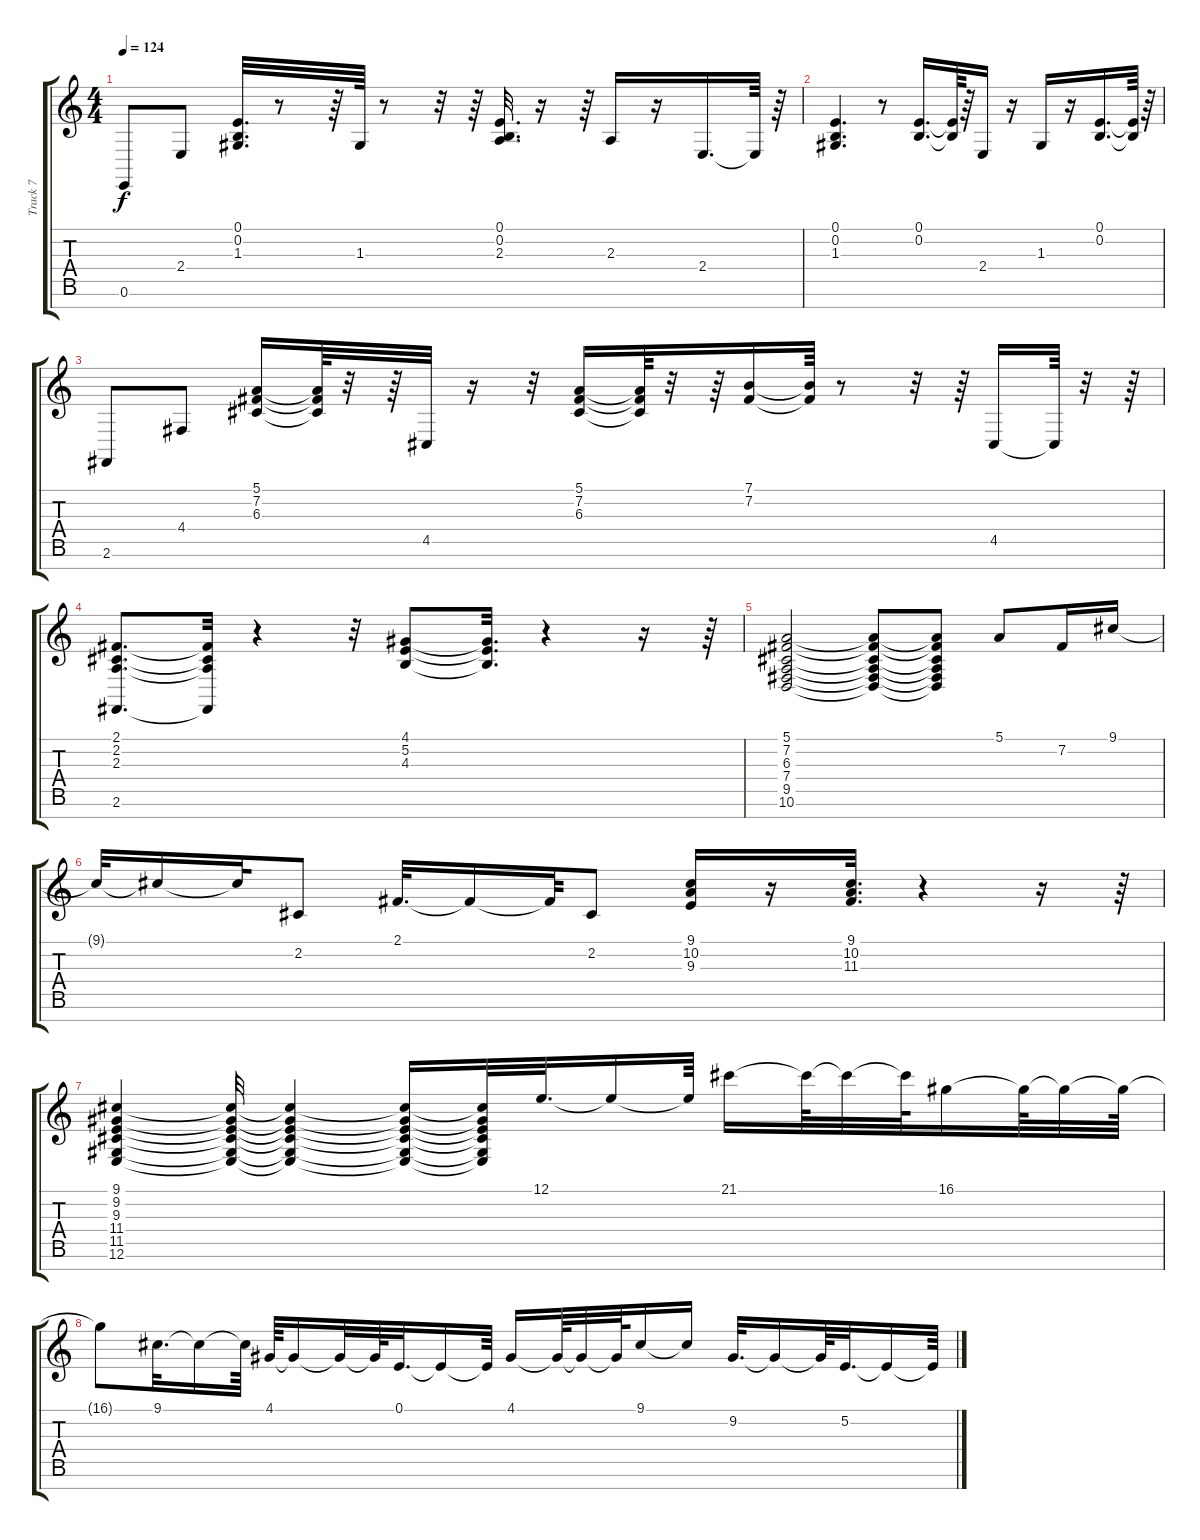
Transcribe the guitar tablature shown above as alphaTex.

\track ("Track 7" "Track 7") {instrument percussiveorgan}
\staff {score tabs}
\tuning (E4 B3 G3 D3 A2 E2 B1) {hide}
\ts (4 4)
\tempo 124
\clef g2
\ks c
0.6.8{dy f} 2.4.8 (0.1 0.2 1.3).32{d} r.8 r.64 1.3.64 r.8 r.32 r.64 (0.1 0.2 2.3).32{d} r.16 r.64 2.3.16 r.16 2.4.16{d} 2.4{t}.64 r.64 |
(0.1 0.2 1.3).4{d} r.8 (0.1 0.2).16{d} (0.1{t} 0.2{t}).64 r.64 2.4.16 r.16 1.3.16 r.16 (0.1 0.2).16{d} (0.1{t} 0.2{t}).64 r.64 |
2.6.8 4.4.8 (5.1 7.2 6.3).16 (5.1{t} 7.2{t} 6.3{t}).64 r.32 r.64 4.5.32 r.16 r.32 (5.1 7.2 6.3).16 (5.1{t} 7.2{t} 6.3{t}).64 r.32 r.64 (7.1 7.2).16 (7.1{t} 7.2{t}).64 r.8 r.32 r.64 4.5.16 4.5{t}.64 r.32 r.64 |
(2.1 2.2 2.3 2.6).8{d} (2.1{t} 2.2{t} 2.3{t} 2.6{t}).32 r.4 r.32 (4.1 5.2 4.3).8 (4.1{t} 5.2{t} 4.3{t}).32{d} r.4 r.16 r.64 |
(5.1 7.2 6.3 7.4 9.5 10.6).2 (5.1{t} 7.2{t} 6.3{t} 7.4{t} 9.5{t} 10.6{t}).8 (5.1{t} 7.2{t} 6.3{t} 7.4{t} 9.5{t} 10.6{t}).8 5.1.8 7.2.16 9.1.16 |
9.1{t}.32 9.1{t}.16 9.1{t}.32 2.2.8 2.1.32{d} 2.1{t}.16 2.1{t}.64 2.2.8 (9.1 10.2 9.3).16 r.16 (9.1 10.2 11.3).32{d} r.4 r.16 r.64 |
(9.1 9.2 9.3 11.4 11.5 12.6).4 (9.1{t} 9.2{t} 9.3{t} 11.4{t} 11.5{t} 12.6{t}).32 (9.1{t} 9.2{t} 9.3{t} 11.4{t} 11.5{t} 12.6{t}).4 (9.1{t} 9.2{t} 9.3{t} 11.4{t} 11.5{t} 12.6{t}).16 (9.1{t} 9.2{t} 9.3{t} 11.4{t} 11.5{t} 12.6{t}).32 12.1.32{d} 12.1{t}.16 12.1{t}.64 21.1.16 21.1{t}.64 21.1{t}.32 21.1{t}.64 16.1.16 16.1{t}.64 16.1{t}.32 16.1{t}.64 |
16.1{t}.8 9.1.32{d} 9.1{t}.16 9.1{t}.64 4.1.64 4.1{t}.16 4.1{t}.32 4.1{t}.64 0.1.32{d} 0.1{t}.16 0.1{t}.64 4.1.16 4.1{t}.64 4.1{t}.32 4.1{t}.64 9.1.16 9.1{t}.16 9.2.32{d} 9.2{t}.16 9.2{t}.64 5.2.32{d} 5.2{t}.16 5.2{t}.64
